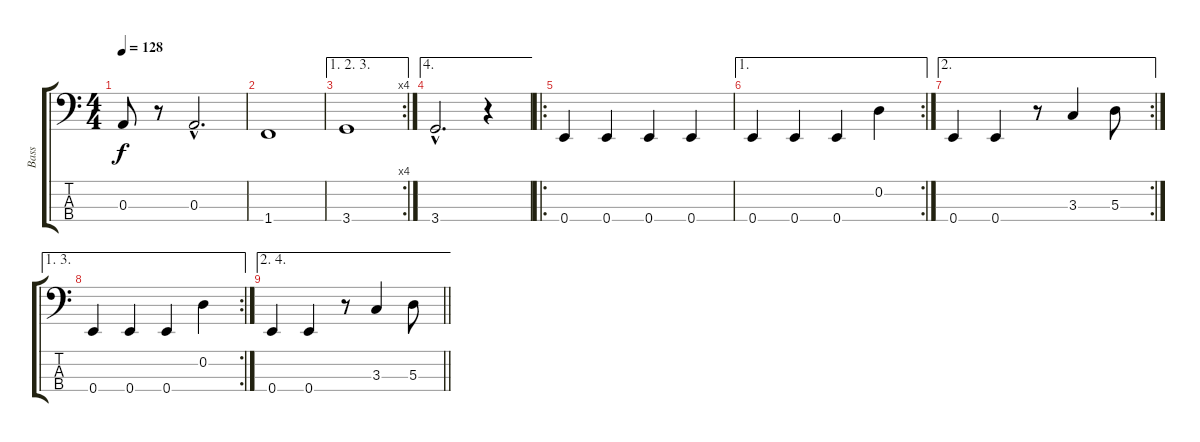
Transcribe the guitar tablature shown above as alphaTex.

\track ("Bass" "Bass") {instrument electricbasspick}
\staff {score tabs}
\tuning (G2 D2 A1 E1) {hide}
\ts (4 4)
\tempo 128
\clef f4
\ks c
0.3.8{dy f} r.8 0.3{hac}.2{d} |
1.4.1 |
\ae (1 2 3)
\rc 4
3.4.1 |
\ae 4
3.4{hac}.2{d} r.4 |
\ro
0.4.4 0.4.4 0.4.4 0.4.4 |
\ae 1
\rc 2
0.4.4 0.4.4 0.4.4 0.2.4 |
\ae 2
\rc 2
0.4.4 0.4.4 r.8 3.3.4 5.3.8 |
\ae (1 3)
\rc 2
0.4.4 0.4.4 0.4.4 0.2.4 |
\ae (2 4)
\barLineRight lightlight
0.4.4 0.4.4 r.8 3.3.4 5.3.8
